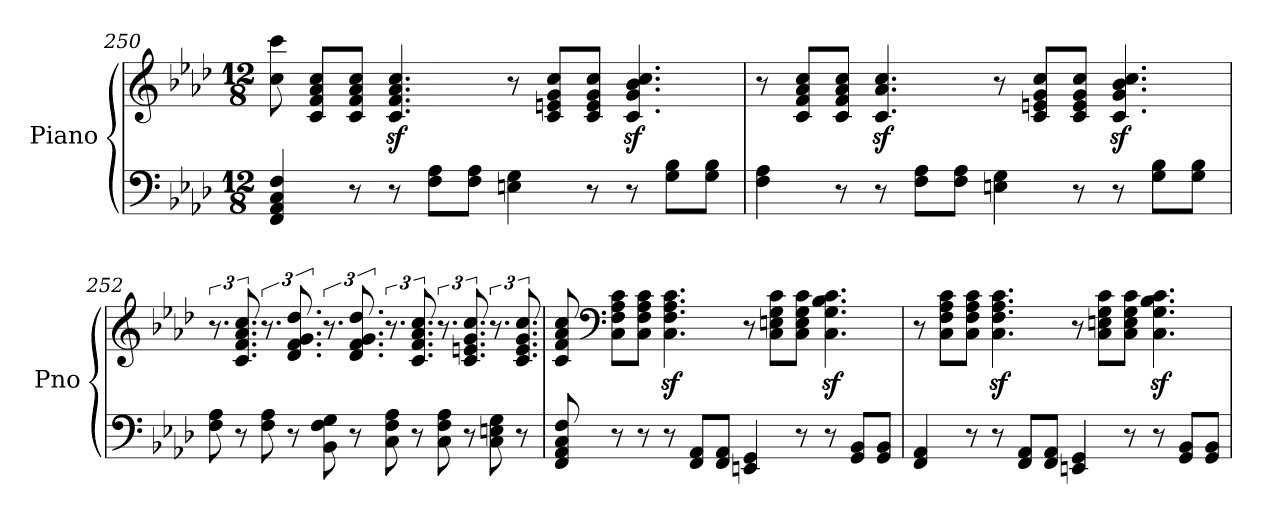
**kern	**kern
*part1	*part1
*staff2	*staff1
*I"Piano	*
*I'Pno	*
!!LO:PB:g=z
*clefF4	*clefG2
*k[b-e-a-d-]	*k[b-e-a-d-]
*A-:	*A-:
*M12/8	*M12/8
=250	=250
4FF/ 4AA-/ 4C/ 4F/	8cc\ 8ccc\
.	8c/ 8f/ 8a-/ 8cc/L
8r	8c/ 8f/ 8a-/ 8cc/J
8r	4.c/z< 4.f/z< 4.a-/z< 4.cc/z<
8F\ 8A-\L	.
8F\ 8A-\J	.
4En\ 4G\	8r
.	8c/ 8en/ 8g/ 8cc/L
8r	8c/ 8e/ 8g/ 8cc/J
8r	4.c/z< 4.g/z< 4.b-/z< 4.cc/z<
8G\ 8B-\L	.
8G\ 8B-\J	.
!!LO:PB:g=z
=251	=251
4F\ 4A-\	8r
.	8c/ 8f/ 8a-/ 8cc/L
8r	8c/ 8f/ 8a-/ 8cc/J
8r	4.c/z< 4.a-/z< 4.cc/z<
8F\ 8A-\L	.
8F\ 8A-\J	.
4En\ 4G\	8r
.	8c/ 8en/ 8g/ 8cc/L
8r	8c/ 8e/ 8g/ 8cc/J
8r	4.c/z< 4.g/z< 4.b-/z< 4.cc/z<
8G\ 8B-\L	.
8G\ 8B-\J	.
=252	=252
8F\ 8A-\	12.r
8r	12.c/ 12.f/ 12.a-/ 12.cc/
8F\ 8A-\	12.r
8r	12.d-/ 12.f/ 12.g/ 12.dd-/
8BB-\ 8F\ 8G\	12.r
8r	12.d-/ 12.f/ 12.g/ 12.dd-/
8C\ 8F\ 8A-\	12.r
8r	12.c/ 12.f/ 12.a-/ 12.cc/
8C\ 8F\ 8A-\	12.r
8r	12.c/ 12.en/ 12.g/ 12.cc/
8C\ 8En\ 8G\	12.r
8r	12.c/ 12.e/ 12.g/ 12.cc/
!!LO:PB:g=z
=253	=253
8FF/ 8AA-/ 8C/ 8F/	8c/ 8f/ 8a-/ 8cc/
*	*clefF4
8r	8C\ 8F\ 8A-\ 8c\L
8r	8C\ 8F\ 8A-\ 8c\J
8r	4.C\z< 4.F\z< 4.A-\z< 4.c\z<
8FF/ 8AA-/L	.
8FF/ 8AA-/J	.
4EEn/ 4GG/	8r
.	8C\ 8En\ 8G\ 8c\L
8r	8C\ 8E\ 8G\ 8c\J
8r	4.C\z< 4.G\z< 4.B-\z< 4.c\z<
8GG/ 8BB-/L	.
8GG/ 8BB-/J	.
!!LO:PB:g=z
=254	=254
4FF/ 4AA-/	8r
.	8C\ 8F\ 8A-\ 8c\L
8r	8C\ 8F\ 8A-\ 8c\J
8r	4.C\z< 4.F\z< 4.A-\z< 4.c\z<
8FF/ 8AA-/L	.
8FF/ 8AA-/J	.
4EEn/ 4GG/	8r
.	8C\ 8En\ 8G\ 8c\L
8r	8C\ 8E\ 8G\ 8c\J
8r	4.C\z< 4.G\z< 4.B-\z< 4.c\z<
8GG/ 8BB-/L	.
8GG/ 8BB-/J	.
=	=
*-	*-
